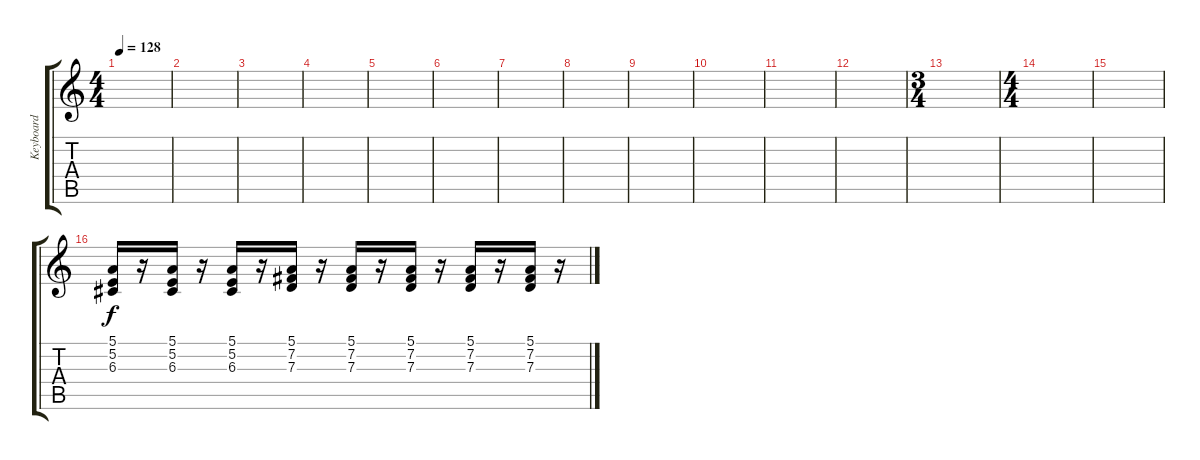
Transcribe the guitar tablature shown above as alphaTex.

\track ("Keyboard" "Keyboard") {instrument acousticgrandpiano}
\staff {score tabs}
\tuning (E4 B3 G3 D3 A2 E2) {hide}
\ts (4 4)
\tempo 128
\clef g2
\ks c
|
|
|
|
|
|
|
|
|
|
|
|
\ts (3 4)
|
\ts (4 4)
|
|
(5.1 5.2 6.3).16 r.16 (5.1 5.2 6.3).16 r.16 (5.1 5.2 6.3).16 r.16 (5.1 7.2 7.3).16 r.16 (5.1 7.2 7.3).16 r.16 (5.1 7.2 7.3).16 r.16 (5.1 7.2 7.3).16 r.16 (5.1 7.2 7.3).16 r.16
